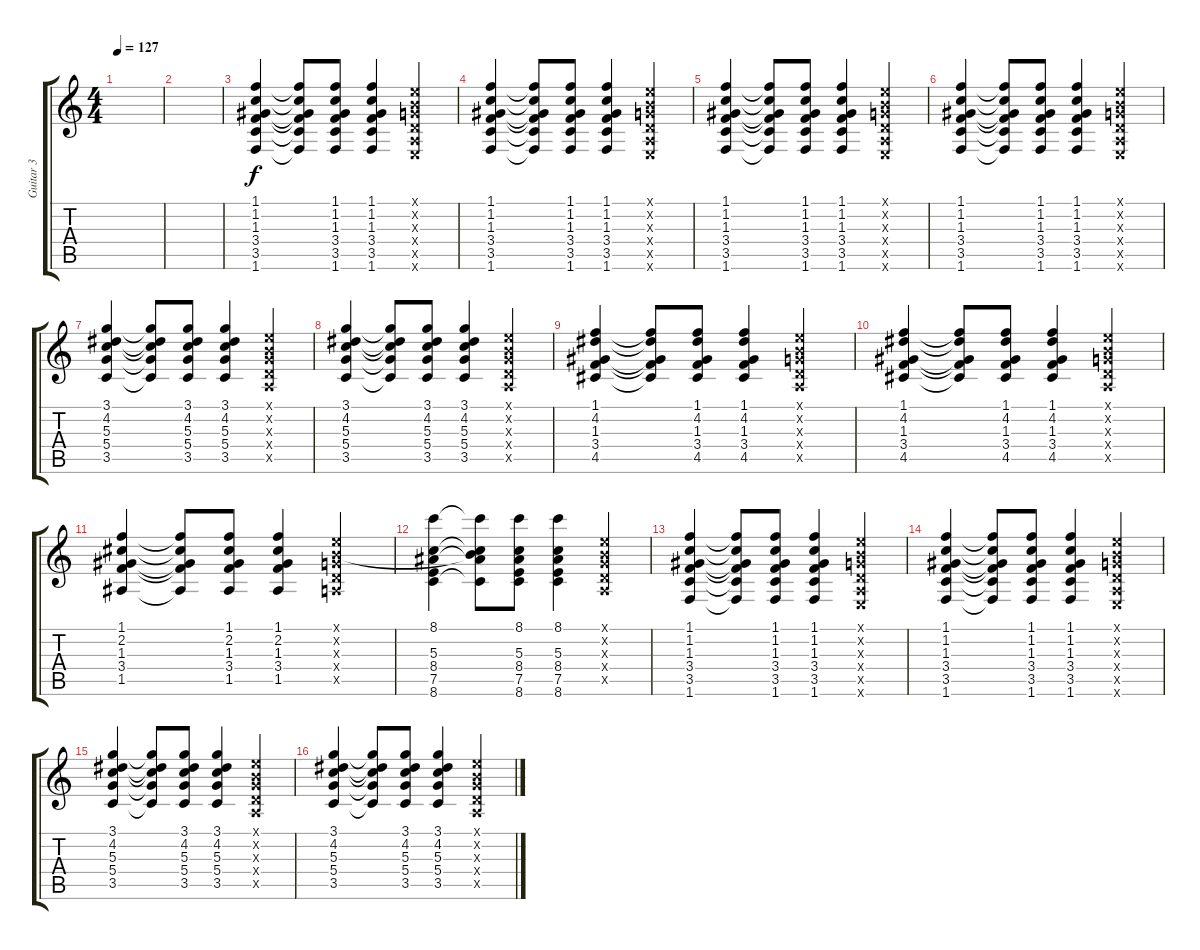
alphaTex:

\track ("Guitar 3" "Guitar 3") {instrument acousticguitarsteel}
\staff {score tabs}
\tuning (E4 B3 G3 D3 A2 E2) {hide}
\ts (4 4)
\tempo 127
\clef g2
\ks c
|
|
(1.1 1.2 1.3 3.4 3.5 1.6).4 (1.1{t} 1.2{t} 1.3{t} 3.4{t} 3.5{t} 1.6{t}).8 (1.1 1.2 1.3 3.4 3.5 1.6).8 (1.1 1.2 1.3 3.4 3.5 1.6).4 (0.1{x} 0.2{x} 0.3{x} 0.4{x} 0.5{x} 0.6{x}).4 |
(1.1 1.2 1.3 3.4 3.5 1.6).4 (1.1{t} 1.2{t} 1.3{t} 3.4{t} 3.5{t} 1.6{t}).8 (1.1 1.2 1.3 3.4 3.5 1.6).8 (1.1 1.2 1.3 3.4 3.5 1.6).4 (0.1{x} 0.2{x} 0.3{x} 0.4{x} 0.5{x} 0.6{x}).4 |
(1.1 1.2 1.3 3.4 3.5 1.6).4 (1.1{t} 1.2{t} 1.3{t} 3.4{t} 3.5{t} 1.6{t}).8 (1.1 1.2 1.3 3.4 3.5 1.6).8 (1.1 1.2 1.3 3.4 3.5 1.6).4 (0.1{x} 0.2{x} 0.3{x} 0.4{x} 0.5{x} 0.6{x}).4 |
(1.1 1.2 1.3 3.4 3.5 1.6).4 (1.1{t} 1.2{t} 1.3{t} 3.4{t} 3.5{t} 1.6{t}).8 (1.1 1.2 1.3 3.4 3.5 1.6).8 (1.1 1.2 1.3 3.4 3.5 1.6).4 (0.1{x} 0.2{x} 0.3{x} 0.4{x} 0.5{x} 0.6{x}).4 |
(3.1 4.2 5.3 5.4 3.5).4 (3.1{t} 4.2{t} 5.3{t} 5.4{t} 3.5{t}).8 (3.1 4.2 5.3 5.4 3.5).8 (3.1 4.2 5.3 5.4 3.5).4 (0.1{x} 0.2{x} 0.3{x} 0.4{x} 0.5{x}).4 |
(3.1 4.2 5.3 5.4 3.5).4 (3.1{t} 4.2{t} 5.3{t} 5.4{t} 3.5{t}).8 (3.1 4.2 5.3 5.4 3.5).8 (3.1 4.2 5.3 5.4 3.5).4 (0.1{x} 0.2{x} 0.3{x} 0.4{x} 0.5{x}).4 |
(1.1 4.2 1.3 3.4 4.5).4 (1.1{t} 4.2{t} 1.3{t} 3.4{t} 4.5{t}).8 (1.1 4.2 1.3 3.4 4.5).8 (1.1 4.2 1.3 3.4 4.5).4 (0.1{x} 0.2{x} 0.3{x} 0.4{x} 0.5{x}).4 |
(1.1 4.2 1.3 3.4 4.5).4 (1.1{t} 4.2{t} 1.3{t} 3.4{t} 4.5{t}).8 (1.1 4.2 1.3 3.4 4.5).8 (1.1 4.2 1.3 3.4 4.5).4 (0.1{x} 0.2{x} 0.3{x} 0.4{x} 0.5{x}).4 |
(1.1 2.2 1.3 3.4 1.5).4 (1.1{t} 2.2{t} 1.3{t} 3.4{t} 1.5{t}).8 (1.1 2.2 1.3 3.4 1.5).8 (1.1 2.2 1.3 3.4 1.5).4 (0.1{x} 0.2{x} 0.3{x} 0.4{x} 0.5{x}).4 |
(8.1 5.3 8.4 7.5 8.6).4 (8.1{t} 0.2{t} 5.3{t} 8.4{t} 8.6{t}).8 (8.1 5.3 8.4 7.5 8.6).8 (8.1 5.3 8.4 7.5 8.6).4 (0.1{x} 0.2{x} 0.3{x} 0.4{x} 0.5{x}).4 |
(1.1 1.2 1.3 3.4 3.5 1.6).4 (1.1{t} 1.2{t} 1.3{t} 3.4{t} 3.5{t} 1.6{t}).8 (1.1 1.2 1.3 3.4 3.5 1.6).8 (1.1 1.2 1.3 3.4 3.5 1.6).4 (0.1{x} 0.2{x} 0.3{x} 0.4{x} 0.5{x} 0.6{x}).4 |
(1.1 1.2 1.3 3.4 3.5 1.6).4 (1.1{t} 1.2{t} 1.3{t} 3.4{t} 3.5{t} 1.6{t}).8 (1.1 1.2 1.3 3.4 3.5 1.6).8 (1.1 1.2 1.3 3.4 3.5 1.6).4 (0.1{x} 0.2{x} 0.3{x} 0.4{x} 0.5{x} 0.6{x}).4 |
(3.1 4.2 5.3 5.4 3.5).4 (3.1{t} 4.2{t} 5.3{t} 5.4{t} 3.5{t}).8 (3.1 4.2 5.3 5.4 3.5).8 (3.1 4.2 5.3 5.4 3.5).4 (0.1{x} 0.2{x} 0.3{x} 0.4{x} 0.5{x}).4 |
(3.1 4.2 5.3 5.4 3.5).4 (3.1{t} 4.2{t} 5.3{t} 5.4{t} 3.5{t}).8 (3.1 4.2 5.3 5.4 3.5).8 (3.1 4.2 5.3 5.4 3.5).4 (0.1{x} 0.2{x} 0.3{x} 0.4{x} 0.5{x}).4
